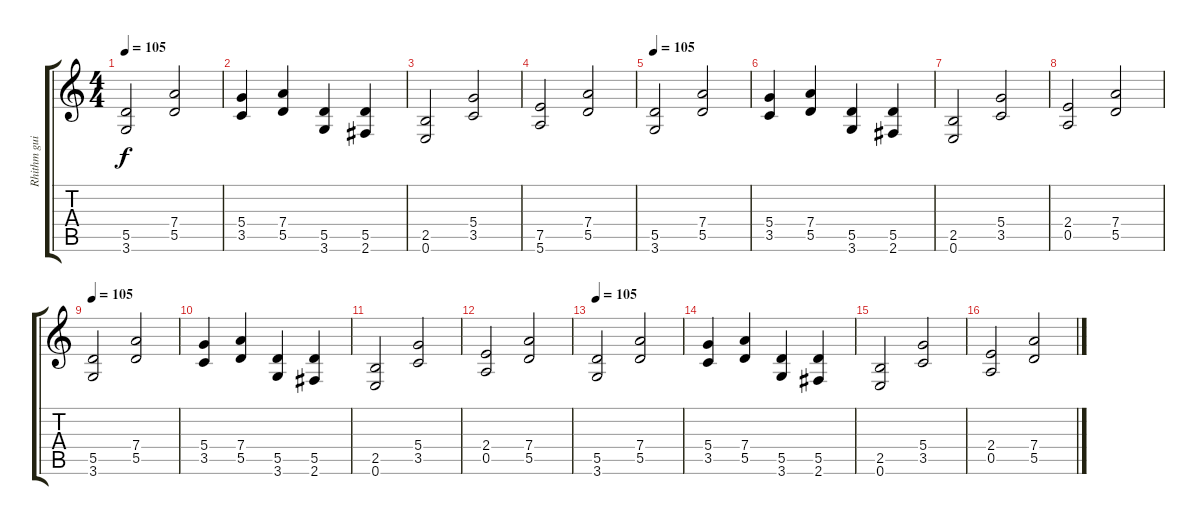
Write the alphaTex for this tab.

\track ("Rhithm guitar 2" "Rhithm gui") {instrument overdrivenguitar}
\staff {score tabs}
\tuning (E4 B3 G3 D3 A2 E2) {hide}
\ts (4 4)
\tempo 105
\clef g2
\ks c
(5.5 3.6).2{dy f} (7.4 5.5).2 |
(5.4 3.5).4 (7.4 5.5).4 (5.5 3.6).4 (5.5 2.6).4 |
(2.5 0.6).2 (5.4 3.5).2 |
(7.5 5.6).2 (7.4 5.5).2 |
\tempo 105
(5.5 3.6).2 (7.4 5.5).2 |
(5.4 3.5).4 (7.4 5.5).4 (5.5 3.6).4 (5.5 2.6).4 |
(2.5 0.6).2 (5.4 3.5).2 |
(2.4 0.5).2 (7.4 5.5).2 |
\tempo 105
(5.5 3.6).2 (7.4 5.5).2 |
(5.4 3.5).4 (7.4 5.5).4 (5.5 3.6).4 (5.5 2.6).4 |
(2.5 0.6).2 (5.4 3.5).2 |
(2.4 0.5).2 (7.4 5.5).2 |
\tempo 105
(5.5 3.6).2 (7.4 5.5).2 |
(5.4 3.5).4 (7.4 5.5).4 (5.5 3.6).4 (5.5 2.6).4 |
(2.5 0.6).2 (5.4 3.5).2 |
(2.4 0.5).2 (7.4 5.5).2
